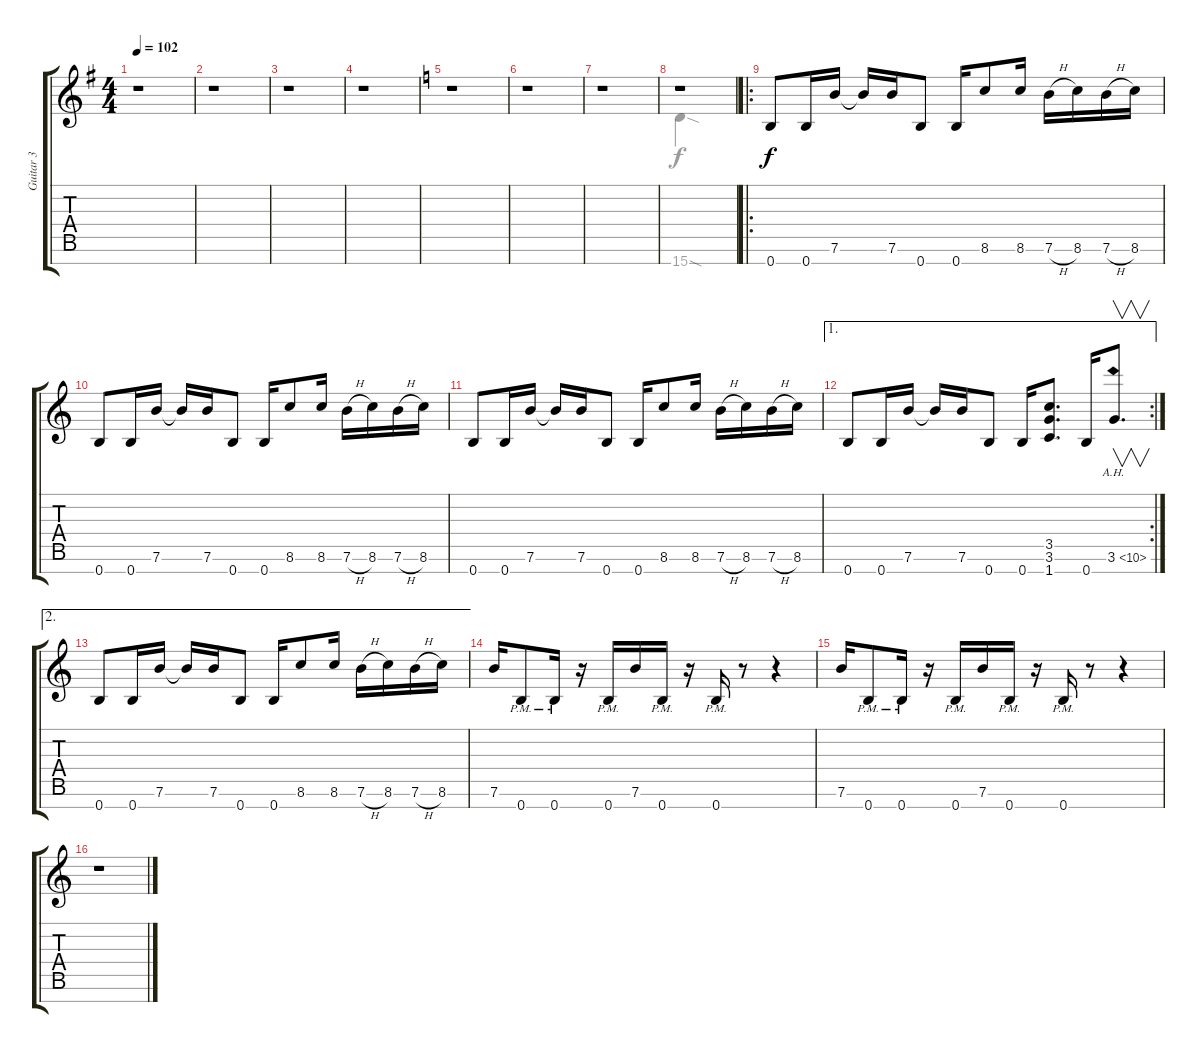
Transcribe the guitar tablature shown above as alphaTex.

\track ("Guitar 3" "Guitar 3") {instrument distortionguitar}
\staff {score tabs}
\tuning (E4 B3 G3 D3 A2 E2 B1) {hide}
\voice
\ts (4 4)
\tempo 102
\clef g2
\ks g
r.1{dy f instrument distortionguitar} |
r.1 |
r.1 |
r.1 |
\ks c
r.1 |
r.1 |
r.1 |
r.1 |
\ro
0.7.8{ot 8vb} 0.7.16{ot 8vb} 7.6.16{ot 8vb} 7.6{t}.16{ot 8vb} 7.6.16{ot 8vb} 0.7.8{ot 8vb} 0.7.16{ot 8vb} 8.6.8{ot 8vb} 8.6.16{ot 8vb} 7.6{h}.16{ot 8vb} 8.6.16{ot 8vb} 7.6{h}.16{ot 8vb} 8.6.16{ot 8vb} |
0.7.8{ot 8vb} 0.7.16{ot 8vb} 7.6.16{ot 8vb} 7.6{t}.16{ot 8vb} 7.6.16{ot 8vb} 0.7.8{ot 8vb} 0.7.16{ot 8vb} 8.6.8{ot 8vb} 8.6.16{ot 8vb} 7.6{h}.16{ot 8vb} 8.6.16{ot 8vb} 7.6{h}.16{ot 8vb} 8.6.16{ot 8vb} |
0.7.8{ot 8vb} 0.7.16{ot 8vb} 7.6.16{ot 8vb} 7.6{t}.16{ot 8vb} 7.6.16{ot 8vb} 0.7.8{ot 8vb} 0.7.16{ot 8vb} 8.6.8{ot 8vb} 8.6.16{ot 8vb} 7.6{h}.16{ot 8vb} 8.6.16{ot 8vb} 7.6{h}.16{ot 8vb} 8.6.16{ot 8vb} |
\ae 1
\rc 2
0.7.8{ot 8vb} 0.7.16{ot 8vb} 7.6.16{ot 8vb} 7.6{t}.16{ot 8vb} 7.6.16{ot 8vb} 0.7.8{ot 8vb} 0.7.16{ot 8vb} (3.5 3.6 1.7).8{d ot 8vb} 0.7.16{ot 8vb} 3.6{ah 7}.8{v d ot 8vb} |
\ae 2
0.7.8{ot 8vb} 0.7.16{ot 8vb} 7.6.16{ot 8vb} 7.6{t}.16{ot 8vb} 7.6.16{ot 8vb} 0.7.8{ot 8vb} 0.7.16{ot 8vb} 8.6.8{ot 8vb} 8.6.16{ot 8vb} 7.6{h}.16{ot 8vb} 8.6.16{ot 8vb} 7.6{h}.16{ot 8vb} 8.6.16{ot 8vb} |
7.6.16{ot 8vb} 0.7{pm}.8{ot 8vb} 0.7{pm}.16{ot 8vb} r.16 0.7{pm}.16{ot 8vb} 7.6.16{ot 8vb} 0.7{pm}.16{ot 8vb} r.16 0.7{pm}.16{ot 8vb} r.8 r.4 |
7.6.16{ot 8vb} 0.7{pm}.8{ot 8vb} 0.7{pm}.16{ot 8vb} r.16 0.7{pm}.16{ot 8vb} 7.6.16{ot 8vb} 0.7{pm}.16{ot 8vb} r.16 0.7{pm}.16{ot 8vb} r.8 r.4 |
r.1
\voice
\clef g2
\ottava regular
\simile none
\ks g
|
|
|
|
\ks c
|
|
|
15.7{sod}.4 |
|
|
|
|
|
|
|
